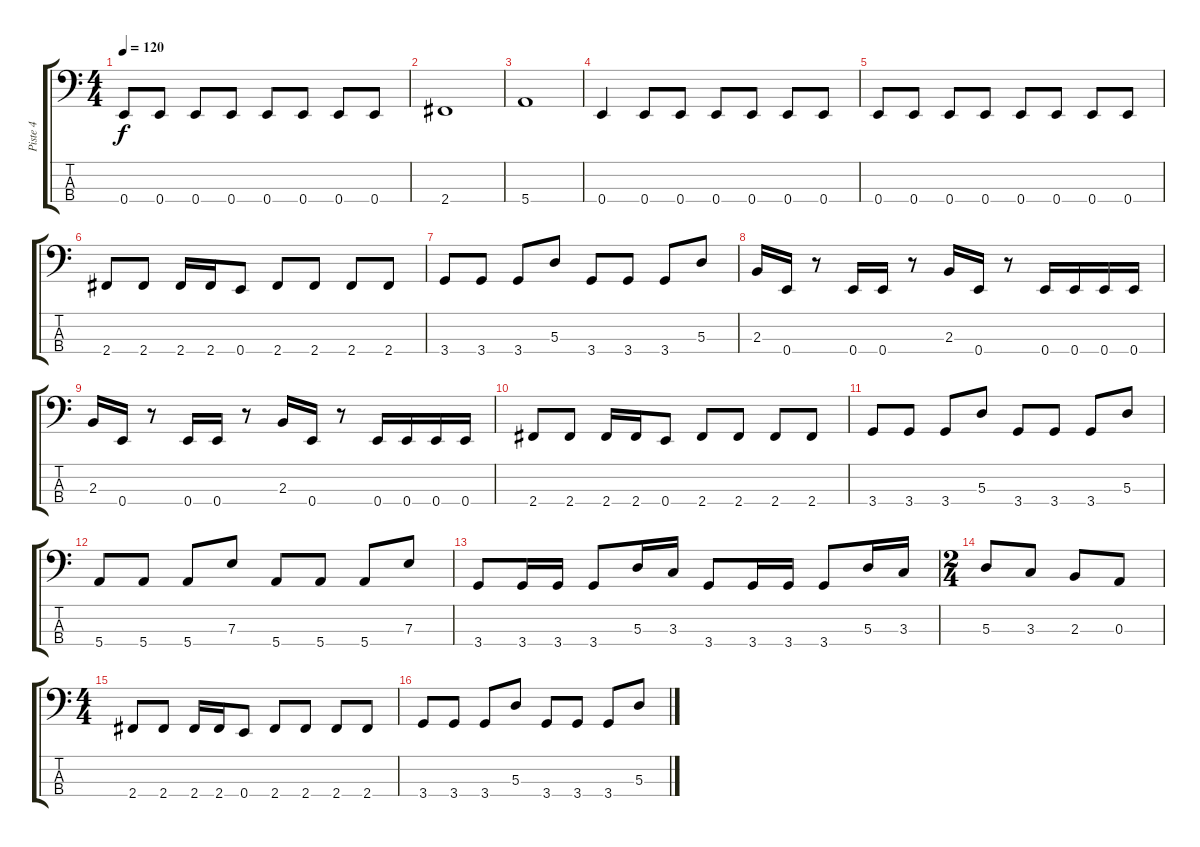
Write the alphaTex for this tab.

\track ("Piste 4" "Piste 4") {instrument acousticbass}
\staff {score tabs}
\tuning (G2 D2 A1 E1) {hide}
\ts (4 4)
\tempo 120
\clef f4
\ks c
0.4.8{dy f} 0.4.8 0.4.8 0.4.8 0.4.8 0.4.8 0.4.8 0.4.8 |
2.4.1 |
5.4.1 |
0.4.4 0.4.8{volume 4} 0.4.8{volume 12} 0.4.8 0.4.8 0.4.8 0.4.8 |
0.4.8 0.4.8 0.4.8 0.4.8 0.4.8 0.4.8 0.4.8 0.4.8 |
2.4.8 2.4.8 2.4.16 2.4.16 0.4.8 2.4.8 2.4.8 2.4.8 2.4.8 |
3.4.8 3.4.8 3.4.8 5.3.8 3.4.8 3.4.8 3.4.8 5.3.8 |
2.3.16 0.4.16 r.8 0.4.16 0.4.16 r.8 2.3.16 0.4.16 r.8 0.4.16 0.4.16 0.4.16 0.4.16 |
2.3.16 0.4.16 r.8 0.4.16 0.4.16 r.8 2.3.16 0.4.16 r.8 0.4.16 0.4.16 0.4.16 0.4.16 |
2.4.8 2.4.8 2.4.16 2.4.16 0.4.8 2.4.8 2.4.8 2.4.8 2.4.8 |
3.4.8 3.4.8 3.4.8 5.3.8 3.4.8 3.4.8 3.4.8 5.3.8 |
5.4.8 5.4.8 5.4.8 7.3.8 5.4.8 5.4.8 5.4.8 7.3.8 |
3.4.8 3.4.16 3.4.16 3.4.8 5.3.16 3.3.16 3.4.8 3.4.16 3.4.16 3.4.8 5.3.16 3.3.16 |
\ts (2 4)
5.3.8 3.3.8 2.3.8 0.3.8 |
\ts (4 4)
2.4.8 2.4.8 2.4.16 2.4.16 0.4.8 2.4.8 2.4.8 2.4.8 2.4.8 |
3.4.8 3.4.8 3.4.8 5.3.8 3.4.8 3.4.8 3.4.8 5.3.8
